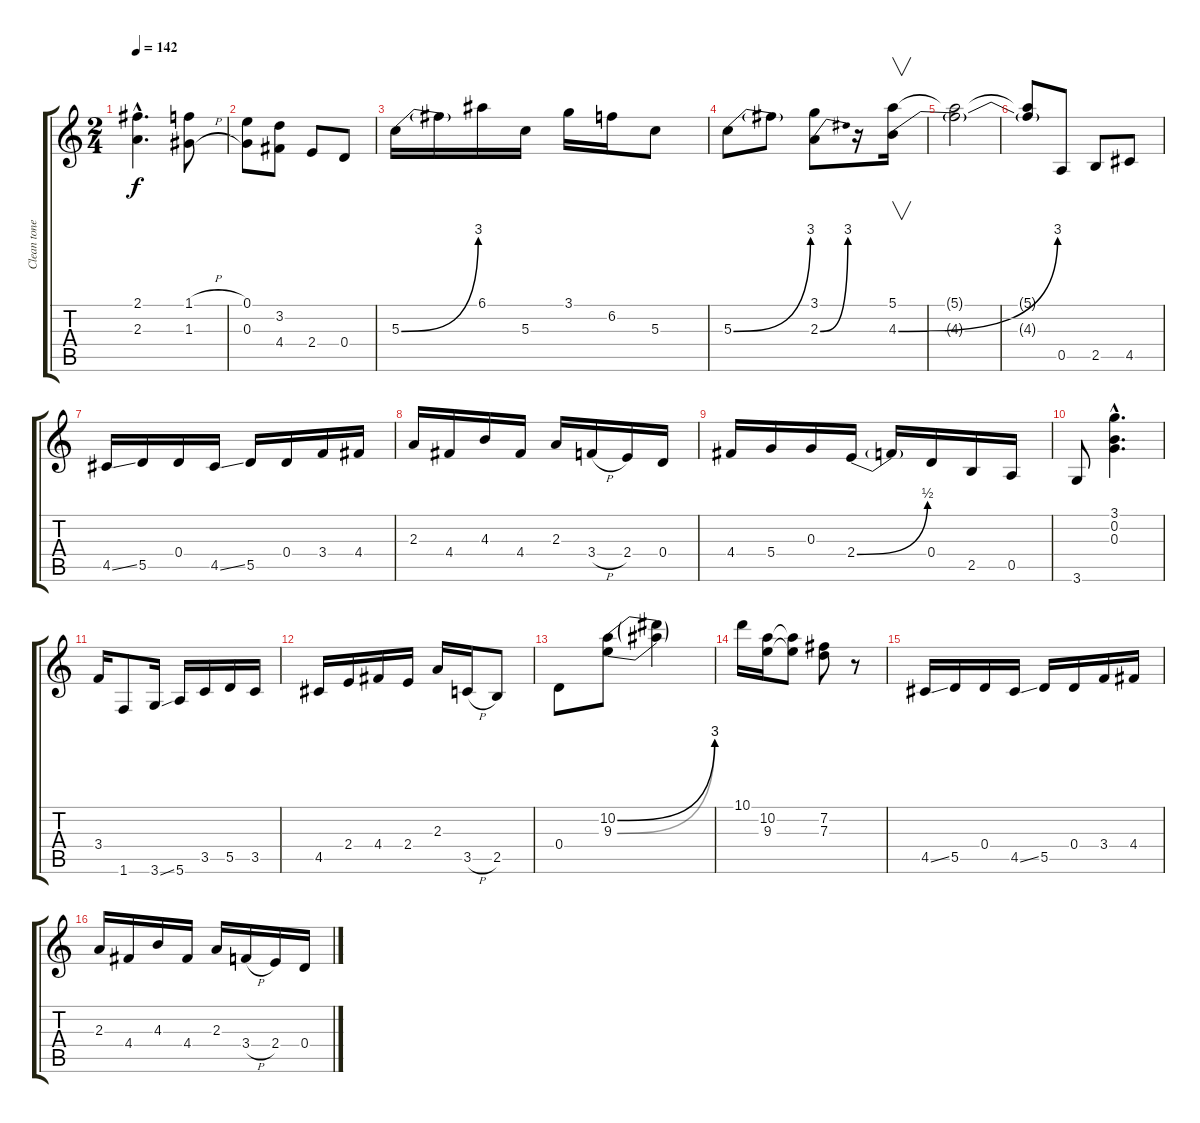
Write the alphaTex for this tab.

\track ("Clean tone guitar" "Clean tone") {instrument electricguitarclean}
\staff {score tabs}
\tuning (E4 B3 G3 D3 A2 E2) {hide}
\ts (2 4)
\tempo 142
\clef g2
\ks c
(2.1{hac t} 2.3{hac t}).4{d dy f} (1.1{h} 1.3{h}).8 |
(0.1 0.3).8 (3.2 4.4).8 2.4.8 0.4.8 |
5.3{be (bend 0 0 60 12)}.16 5.3{t}.16 6.1.16 5.3.16 3.1.16 6.2.16 5.3.8 |
5.3{be (bend 0 0 60 12)}.8 5.3{t}.8 (3.1 2.3{be (bend 0 0 60 12)}).8 r.16 (5.1 4.3{be (bend 0 0 60 12)}).16{v} |
(5.1{t} 4.3{t}).2 |
(5.1{t} 4.3{t}).8 0.5.8 2.5.8 4.5.8 |
4.5{ss}.16 5.5.16 0.4.16 4.5{ss}.16 5.5.16 0.4.16 3.4.16 4.4.16 |
2.3.16 4.4.16 4.3.16 4.4.16 2.3.16 3.4{h}.16 2.4.16 0.4.16 |
4.4.16 5.4.16 0.3.16 2.4{be (bend 0 0 60 2)}.16 2.4{t}.16 0.4.16 2.5.16 0.5.16 |
3.6.8 (3.1{hac} 0.2{hac} 0.3{hac}).4{d} |
3.4.16 1.6.8 3.6{ss}.16 5.6.16 3.5.16 5.5.16 3.5.16 |
4.5.16 2.4.16 4.4.16 2.4.16 2.3.16 3.5{h}.16 2.5.8 |
0.4.8 (10.2{be (bend 0 0 60 12)} 9.3{be (bend 0 0 60 12)}).8 (10.2{t} 9.3{t}).4 |
10.1.16 (10.2 9.3).16 (10.2{t} 9.3{t}).8 (7.2 7.3).8 r.8 |
4.5{ss}.16 5.5.16 0.4.16 4.5{ss}.16 5.5.16 0.4.16 3.4.16 4.4.16 |
2.3.16 4.4.16 4.3.16 4.4.16 2.3.16 3.4{h}.16 2.4.16 0.4.16
